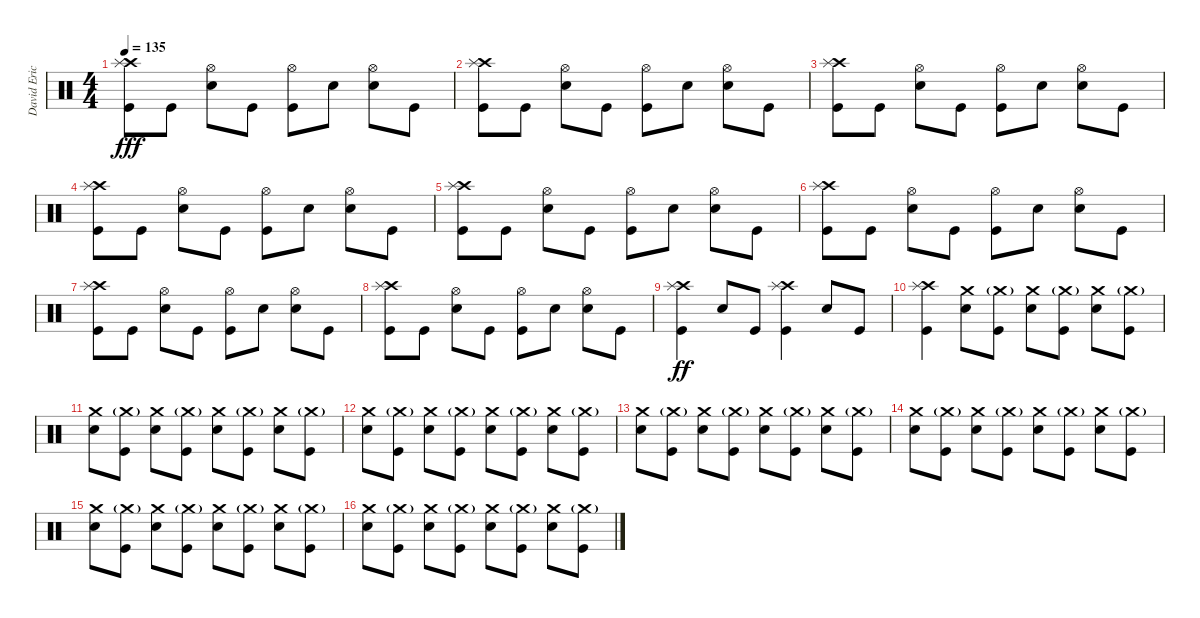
\track ("David Eric Grohl" "David Eric") {instrument percussion}
\staff {score}
\articulation defaults
\ts (4 4)
\tempo 135
\clef neutral
\ks c
("Crash high (hit)" "Splash (hit)" "Kick (hit)").8{dy fff} "Kick (hit)".8 ("Hi-Hat (open)" "Electric Snare (hit)").8 "Kick (hit)".8 ("Hi-Hat (open)" "Kick (hit)").8 "Electric Snare (hit)".8 ("Hi-Hat (open)" "Snare (hit) 2").8 "Kick (hit)".8 |
("Crash high (hit)" "Splash (hit)" "Kick (hit)").8 "Kick (hit)".8 ("Hi-Hat (open)" "Electric Snare (hit)").8 "Kick (hit)".8 ("Hi-Hat (open)" "Kick (hit)").8 "Electric Snare (hit)".8 ("Hi-Hat (open)" "Snare (hit) 2").8 "Kick (hit)".8 |
("Crash high (hit)" "Splash (hit)" "Kick (hit)").8 "Kick (hit)".8 ("Hi-Hat (open)" "Electric Snare (hit)").8 "Kick (hit)".8 ("Hi-Hat (open)" "Kick (hit)").8 "Electric Snare (hit)".8 ("Hi-Hat (open)" "Snare (hit) 2").8 "Kick (hit)".8 |
("Crash high (hit)" "Splash (hit)" "Kick (hit)").8 "Kick (hit)".8 ("Hi-Hat (open)" "Electric Snare (hit)").8 "Kick (hit)".8 ("Hi-Hat (open)" "Kick (hit)").8 "Electric Snare (hit)".8 ("Hi-Hat (open)" "Snare (hit) 2").8 "Kick (hit)".8 |
("Crash high (hit)" "Splash (hit)" "Kick (hit)").8 "Kick (hit)".8 ("Hi-Hat (open)" "Electric Snare (hit)").8 "Kick (hit)".8 ("Hi-Hat (open)" "Kick (hit)").8 "Electric Snare (hit)".8 ("Hi-Hat (open)" "Snare (hit) 2").8 "Kick (hit)".8 |
("Crash high (hit)" "Splash (hit)" "Kick (hit)").8 "Kick (hit)".8 ("Hi-Hat (open)" "Electric Snare (hit)").8 "Kick (hit)".8 ("Hi-Hat (open)" "Kick (hit)").8 "Electric Snare (hit)".8 ("Hi-Hat (open)" "Snare (hit) 2").8 "Kick (hit)".8 |
("Crash high (hit)" "Splash (hit)" "Kick (hit)").8 "Kick (hit)".8 ("Hi-Hat (open)" "Electric Snare (hit)").8 "Kick (hit)".8 ("Hi-Hat (open)" "Kick (hit)").8 "Electric Snare (hit)".8 ("Hi-Hat (open)" "Snare (hit) 2").8 "Kick (hit)".8 |
("Crash high (hit)" "Splash (hit)" "Kick (hit)").8 "Kick (hit)".8 ("Hi-Hat (open)" "Electric Snare (hit)").8 "Kick (hit)".8 ("Hi-Hat (open)" "Kick (hit)").8 "Electric Snare (hit)".8 ("Hi-Hat (open)" "Snare (hit) 2").8 "Kick (hit)".8 |
("Crash high (hit)" "Splash (hit)" "Kick (hit)").4{dy ff} "Electric Snare (hit)".8 "Kick (hit)".8 ("Crash high (hit)" "Splash (hit)" "Kick (hit)").4 "Electric Snare (hit)".8 "Kick (hit)".8 |
("Crash high (hit)" "Splash (hit)" "Kick (hit)").4 ("Electric Snare (hit)" "Crash medium (hit)").8 ("Crash medium (hit)"{g} "Kick (hit)").8 ("Electric Snare (hit)" "Crash medium (hit)").8 ("Crash medium (hit)"{g} "Kick (hit)").8 ("Electric Snare (hit)" "Crash medium (hit)").8 ("Crash medium (hit)"{g} "Kick (hit)").8 |
("Electric Snare (hit)" "Crash medium (hit)").8 ("Crash medium (hit)"{g} "Kick (hit)").8 ("Electric Snare (hit)" "Crash medium (hit)").8 ("Crash medium (hit)"{g} "Kick (hit)").8 ("Electric Snare (hit)" "Crash medium (hit)").8 ("Crash medium (hit)"{g} "Kick (hit)").8 ("Electric Snare (hit)" "Crash medium (hit)").8 ("Crash medium (hit)"{g} "Kick (hit)").8 |
("Electric Snare (hit)" "Crash medium (hit)").8 ("Crash medium (hit)"{g} "Kick (hit)").8 ("Electric Snare (hit)" "Crash medium (hit)").8 ("Crash medium (hit)"{g} "Kick (hit)").8 ("Electric Snare (hit)" "Crash medium (hit)").8 ("Crash medium (hit)"{g} "Kick (hit)").8 ("Electric Snare (hit)" "Crash medium (hit)").8 ("Crash medium (hit)"{g} "Kick (hit)").8 |
("Electric Snare (hit)" "Crash medium (hit)").8 ("Crash medium (hit)"{g} "Kick (hit)").8 ("Electric Snare (hit)" "Crash medium (hit)").8 ("Crash medium (hit)"{g} "Kick (hit)").8 ("Electric Snare (hit)" "Crash medium (hit)").8 ("Crash medium (hit)"{g} "Kick (hit)").8 ("Electric Snare (hit)" "Crash medium (hit)").8 ("Crash medium (hit)"{g} "Kick (hit)").8 |
("Electric Snare (hit)" "Crash medium (hit)").8 ("Crash medium (hit)"{g} "Kick (hit)").8 ("Electric Snare (hit)" "Crash medium (hit)").8 ("Crash medium (hit)"{g} "Kick (hit)").8 ("Electric Snare (hit)" "Crash medium (hit)").8 ("Crash medium (hit)"{g} "Kick (hit)").8 ("Electric Snare (hit)" "Crash medium (hit)").8 ("Crash medium (hit)"{g} "Kick (hit)").8 |
("Electric Snare (hit)" "Crash medium (hit)").8 ("Crash medium (hit)"{g} "Kick (hit)").8 ("Electric Snare (hit)" "Crash medium (hit)").8 ("Crash medium (hit)"{g} "Kick (hit)").8 ("Electric Snare (hit)" "Crash medium (hit)").8 ("Crash medium (hit)"{g} "Kick (hit)").8 ("Electric Snare (hit)" "Crash medium (hit)").8 ("Crash medium (hit)"{g} "Kick (hit)").8 |
("Electric Snare (hit)" "Crash medium (hit)").8 ("Crash medium (hit)"{g} "Kick (hit)").8 ("Electric Snare (hit)" "Crash medium (hit)").8 ("Crash medium (hit)"{g} "Kick (hit)").8 ("Electric Snare (hit)" "Crash medium (hit)").8 ("Crash medium (hit)"{g} "Kick (hit)").8 ("Electric Snare (hit)" "Crash medium (hit)").8 ("Crash medium (hit)"{g} "Kick (hit)").8
